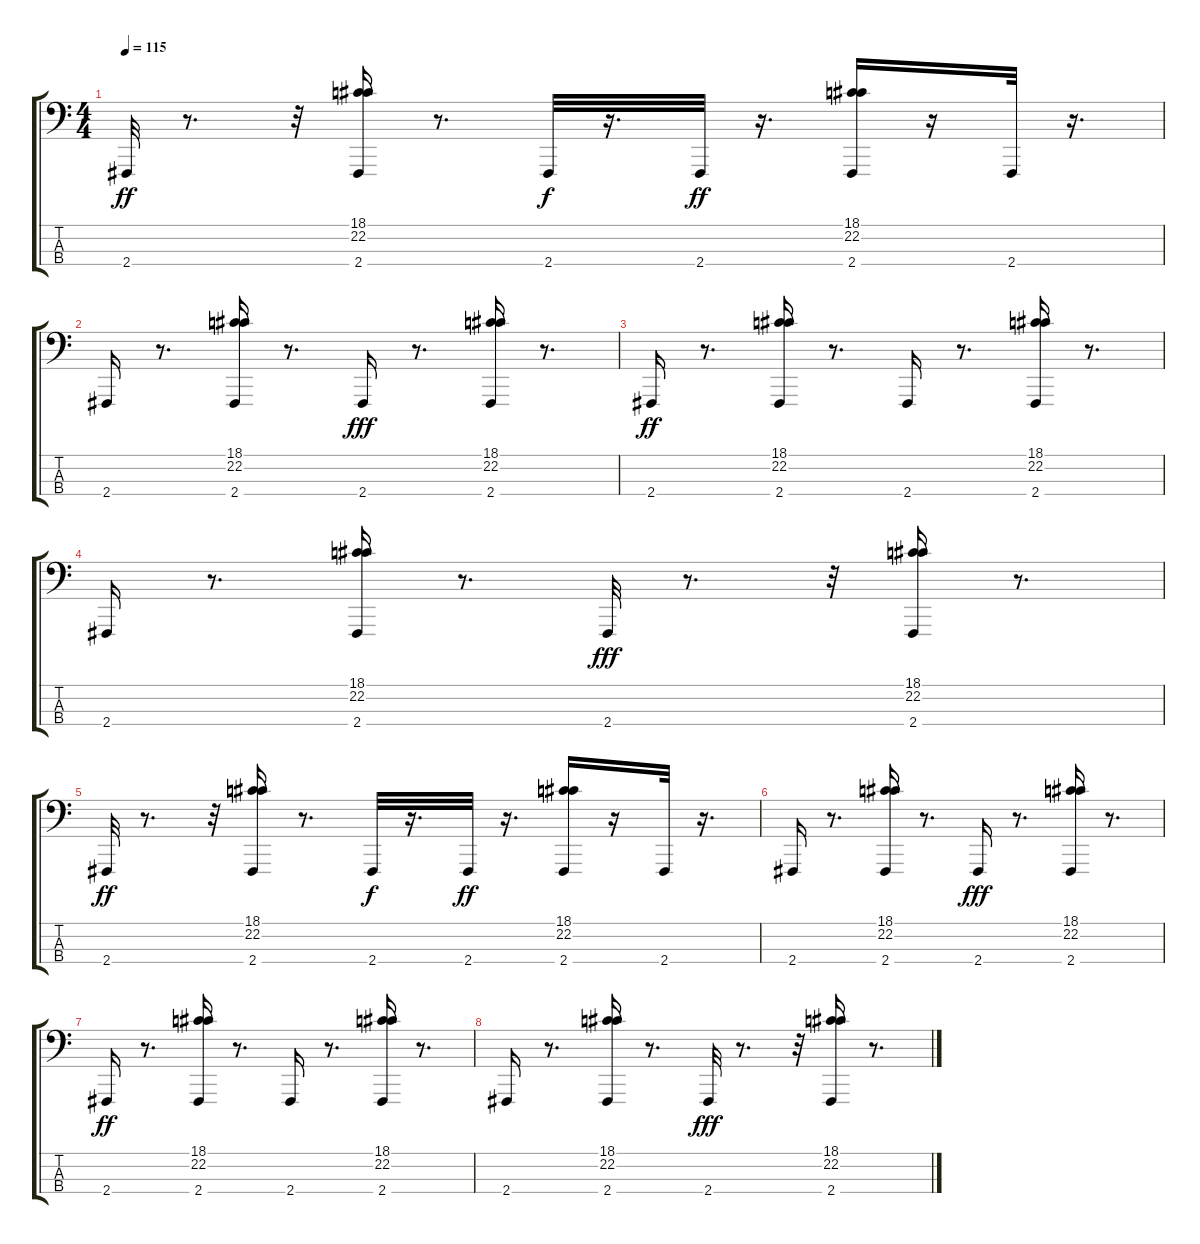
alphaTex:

\track "" {instrument sopranosax}
\staff {score tabs}
\tuning (G2 D2 A1 E1) {hide}
\ts (4 4)
\tempo 115
\clef f4
\ks c
2.4.32{dy ff} r.8{d} r.32 (18.1 22.2 2.4).16 r.8{d} 2.4.32{dy f} r.16{d} 2.4.32{dy ff} r.16{d} (18.1 22.2 2.4).16 r.16 2.4.32 r.16{d} |
2.4.16 r.8{d} (18.1 22.2 2.4).16 r.8{d} 2.4.16{dy fff} r.8{d} (18.1 22.2 2.4).16 r.8{d} |
2.4.16{dy ff} r.8{d} (18.1 22.2 2.4).16 r.8{d} 2.4.16 r.8{d} (18.1 22.2 2.4).16 r.8{d} |
2.4.16 r.8{d} (18.1 22.2 2.4).16 r.8{d} 2.4.32{dy fff} r.8{d} r.32 (18.1 22.2 2.4).16 r.8{d} |
2.4.32{dy ff} r.8{d} r.32 (18.1 22.2 2.4).16 r.8{d} 2.4.32{dy f} r.16{d} 2.4.32{dy ff} r.16{d} (18.1 22.2 2.4).16 r.16 2.4.32 r.16{d} |
2.4.16 r.8{d} (18.1 22.2 2.4).16 r.8{d} 2.4.16{dy fff} r.8{d} (18.1 22.2 2.4).16 r.8{d} |
2.4.16{dy ff} r.8{d} (18.1 22.2 2.4).16 r.8{d} 2.4.16 r.8{d} (18.1 22.2 2.4).16 r.8{d} |
2.4.16 r.8{d} (18.1 22.2 2.4).16 r.8{d} 2.4.32{dy fff} r.8{d} r.32 (18.1 22.2 2.4).16 r.8{d}
